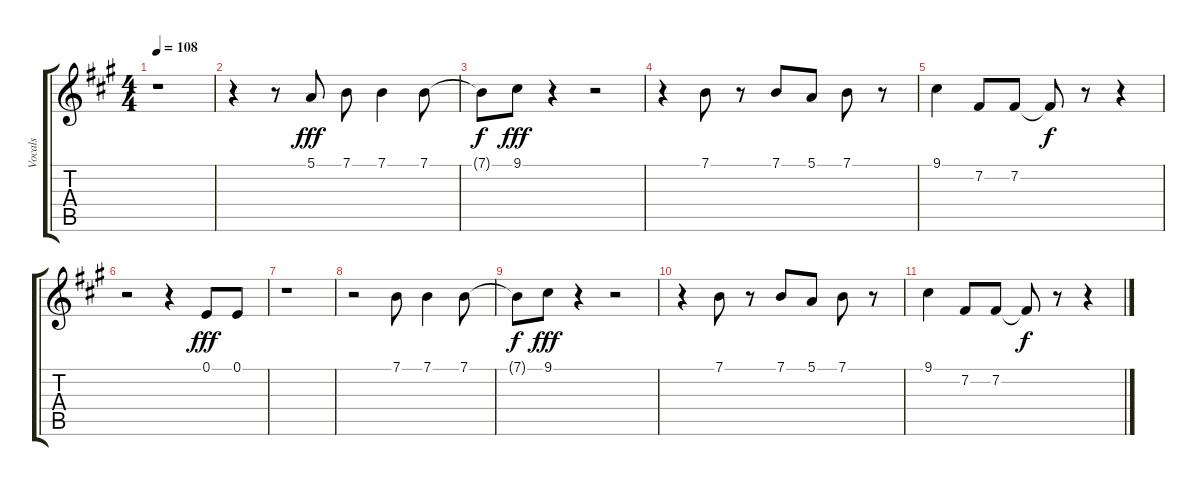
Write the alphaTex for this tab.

\track ("Vocals" "Vocals") {instrument lead6voice}
\staff {score tabs}
\tuning (E4 B3 G3 D3 A2 E2) {hide}
\ts (4 4)
\tempo 108
\clef g2
\ks a
r.1{dy fff} |
r.4 r.8 5.1.8 7.1.8 7.1.4 7.1.8 |
7.1{t}.8{dy f} 9.1.8{dy fff} r.4 r.2 |
r.4 7.1.8 r.8 7.1.8 5.1.8 7.1.8 r.8 |
9.1.4 7.2.8 7.2.8 7.2{t}.8{dy f} r.8 r.4 |
r.2{volume 9} r.4 0.1.8{dy fff} 0.1.8 |
r.1 |
r.2{volume 4} 7.1.8 7.1.4 7.1.8 |
7.1{t}.8{dy f} 9.1.8{dy fff} r.4 r.2 |
r.4{volume 0} 7.1.8 r.8 7.1.8 5.1.8 7.1.8 r.8 |
9.1.4 7.2.8 7.2.8 7.2{t}.8{dy f} r.8 r.4
